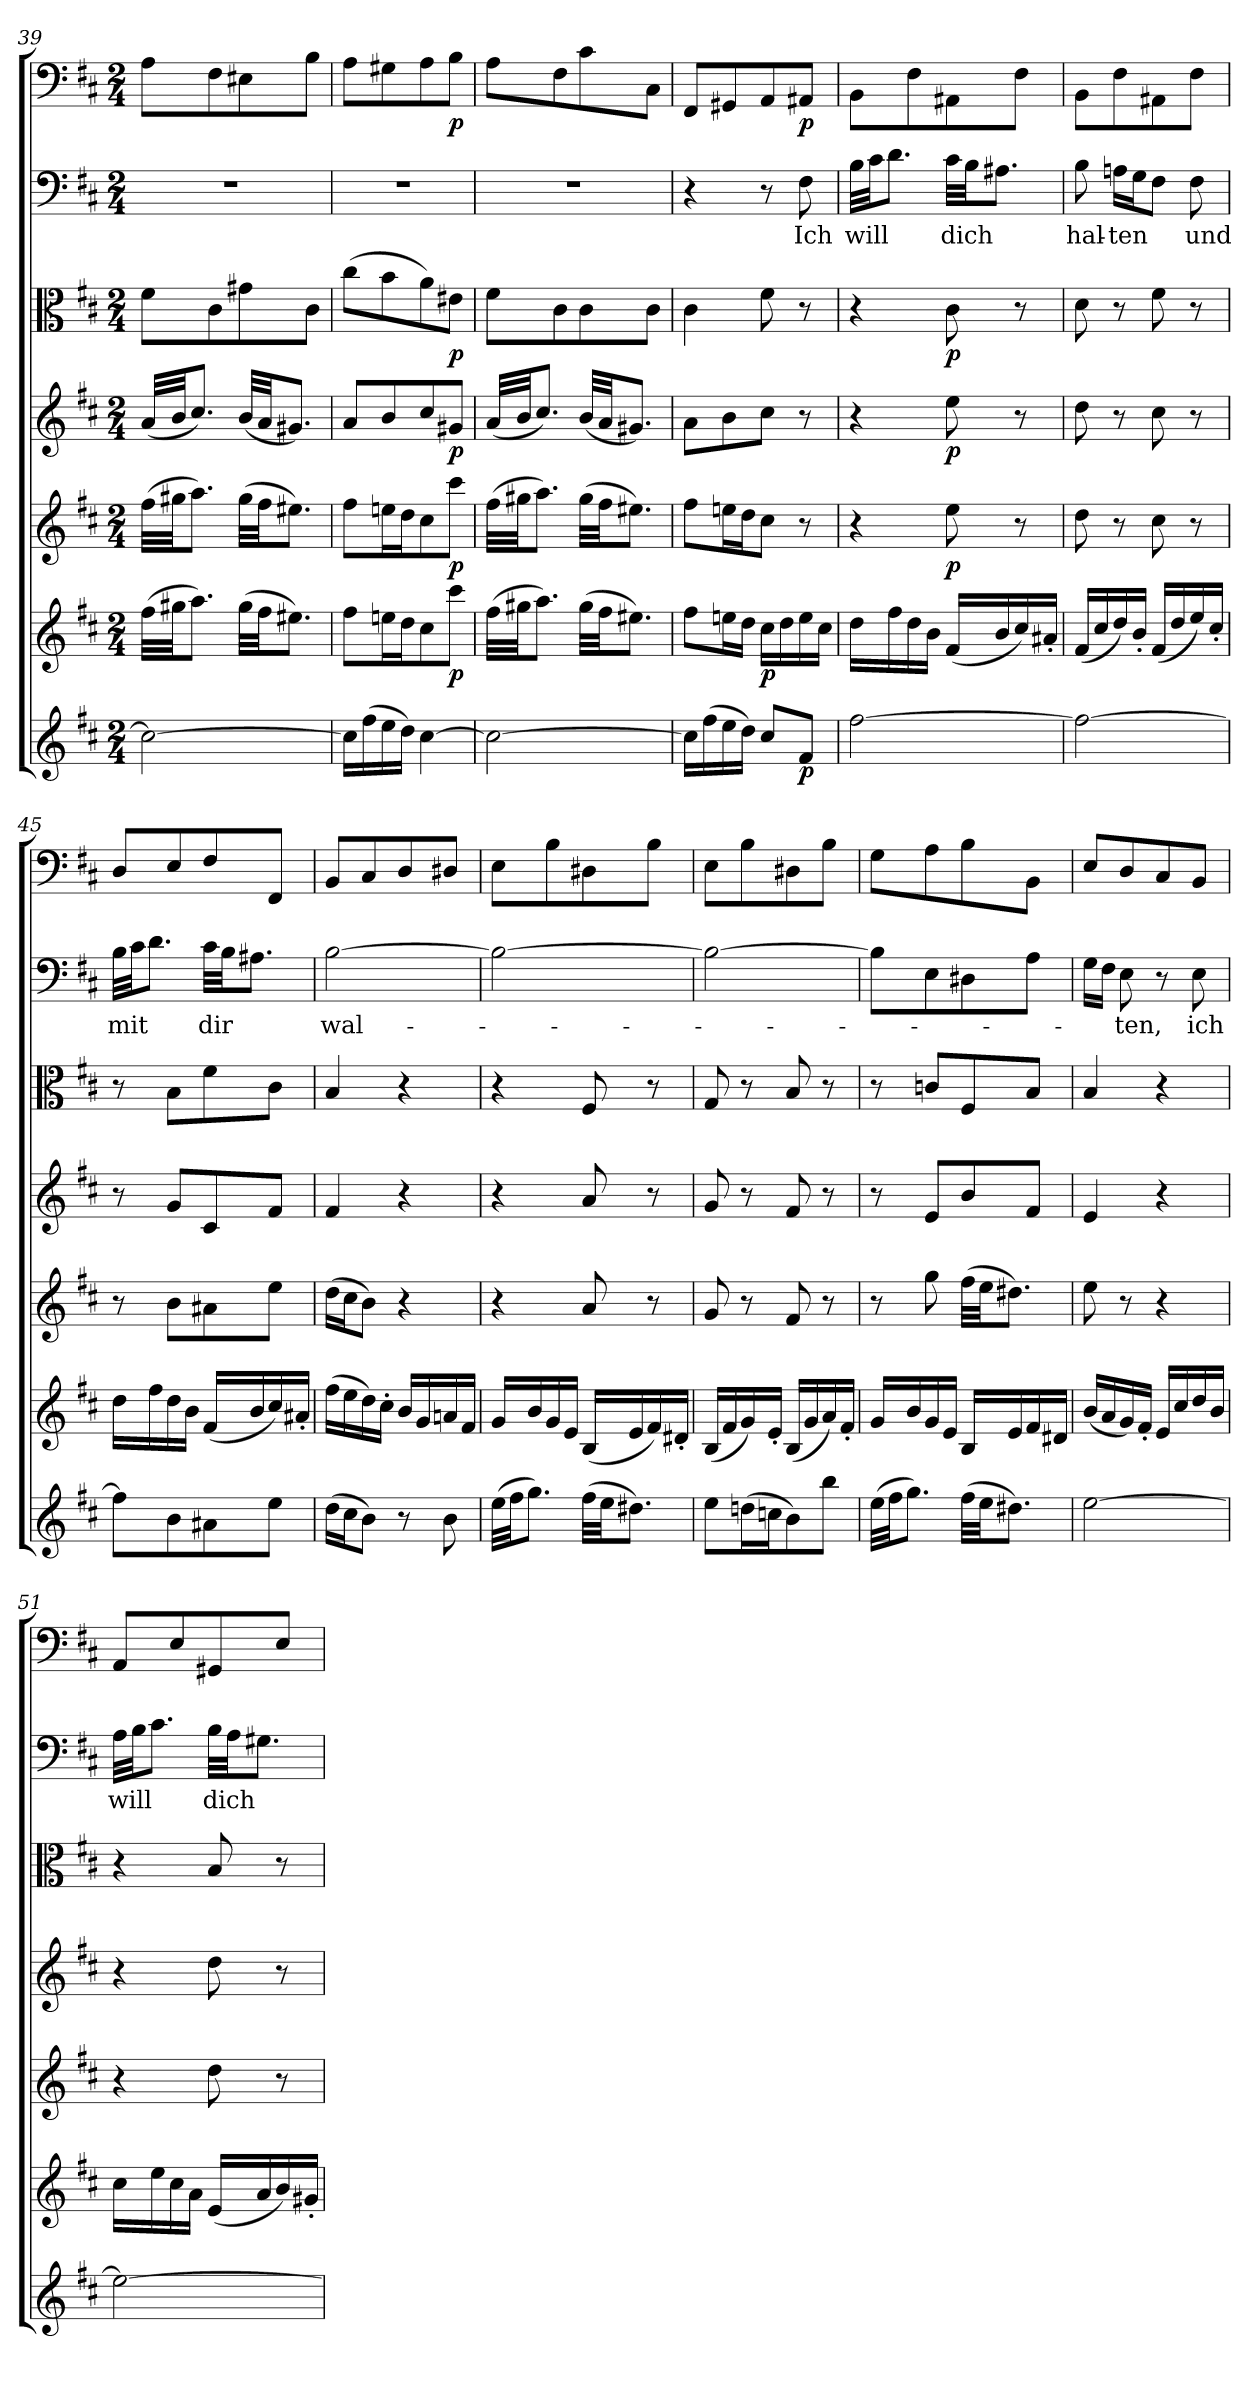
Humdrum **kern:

**kern	**dynam	**kern	**dynam	**kern	**dynam	**kern	**dynam	**kern	**dynam	**kern	**text	**kern	**dynam
*part7	*part7	*part6	*part6	*part5	*part5	*part4	*part4	*part3	*part3	*part2	*part2	*part1	*part1
*staff7	*staff7	*staff6	*staff6	*staff5	*staff5	*staff4	*staff4	*staff3	*staff3	*staff2	*staff2	*staff1	*staff1
*clefG2	*	*clefG2	*	*clefG2	*	*clefG2	*	*clefC3	*	*clefF4	*	*clefF4	*
*k[f#c#]	*	*k[f#c#]	*	*k[f#c#]	*	*k[f#c#]	*	*k[f#c#]	*	*k[f#c#]	*	*k[f#c#]	*
*b:	*	*b:	*	*b:	*	*b:	*	*b:	*	*b:	*	*b:	*
*M2/4	*	*M2/4	*	*M2/4	*	*M2/4	*	*M2/4	*	*M2/4	*	*M2/4	*
=39	=39	=39	=39	=39	=39	=39	=39	=39	=39	=39	=39	=39	=39
2cc#\_	.	(32ff#\LLL	.	(32ff#\LLL	.	(32a/LLL	.	8f#\L	.	2r	.	8A\L	.
.	.	32gg#X\JJ	.	32gg#X\JJ	.	32b/JJ	.	.	.	.	.	.	.
.	.	8.aa\J)	.	8.aa\J)	.	8.cc#/J)	.	.	.	.	.	.	.
.	.	.	.	.	.	.	.	8c#\	.	.	.	8F#\	.
.	.	(32gg#\LLL	.	(32gg#\LLL	.	(32b/LLL	.	8g#X\	.	.	.	8E#X\	.
.	.	32ff#\JJ	.	32ff#\JJ	.	32a/JJ	.	.	.	.	.	.	.
.	.	8.ee#X\J)	.	8.ee#X\J)	.	8.g#X/J)	.	.	.	.	.	.	.
.	.	.	.	.	.	.	.	8c#\J	.	.	.	8B\J	.
=40	=40	=40	=40	=40	=40	=40	=40	=40	=40	=40	=40	=40	=40
16cc#\LL]	.	8ff#\L	.	8ff#\L	.	8a/L	.	(8cc#\L	.	2r	.	8A\L	.
(16ff#\	.	.	.	.	.	.	.	.	.	.	.	.	.
16ee\	.	16een\L	.	16een\L	.	8b/	.	8b\	.	.	.	8G#X\	.
16dd\JJ)	.	16dd\J	.	16dd\J	.	.	.	.	.	.	.	.	.
[4cc#\	.	8cc#\	.	8cc#\	.	8cc#/	.	8a\)	.	.	.	8A\	.
.	.	8ccc#\J	p	8ccc#\J	p	8g#X/J	p	8e#X\J	p	.	.	8B\J	p
=41	=41	=41	=41	=41	=41	=41	=41	=41	=41	=41	=41	=41	=41
2cc#\_	.	(32ff#\LLL	.	(32ff#\LLL	.	(32a/LLL	.	8f#\L	.	2r	.	8A\L	.
.	.	32gg#X\JJ	.	32gg#X\JJ	.	32b/JJ	.	.	.	.	.	.	.
.	.	8.aa\J)	.	8.aa\J)	.	8.cc#/J)	.	.	.	.	.	.	.
.	.	.	.	.	.	.	.	8c#\	.	.	.	8F#\	.
.	.	(32gg#\LLL	.	(32gg#\LLL	.	(32b/LLL	.	8c#\	.	.	.	8c#\	.
.	.	32ff#\JJ	.	32ff#\JJ	.	32a/JJ	.	.	.	.	.	.	.
.	.	8.ee#X\J)	.	8.ee#X\J)	.	8.g#X/J)	.	.	.	.	.	.	.
.	.	.	.	.	.	.	.	8c#\J	.	.	.	8C#\J	.
=42	=42	=42	=42	=42	=42	=42	=42	=42	=42	=42	=42	=42	=42
16cc#\LL]	.	8ff#\L	.	8ff#\L	.	8a\L	.	4c#\	.	4r	.	8FF#/L	.
(16ff#\	.	.	.	.	.	.	.	.	.	.	.	.	.
16ee\	.	16een\L	.	16een\L	.	8b\	.	.	.	.	.	8GG#X/	.
16dd\JJ)	.	16dd\JJ	.	16dd\J	.	.	.	.	.	.	.	.	.
8cc#/L	.	16cc#\LL	p	8cc#\J	.	8cc#\J	.	8f#\	.	8r	.	8AA/	.
.	.	16dd\	.	.	.	.	.	.	.	.	.	.	.
8f#/J	p	16ee\	.	8r	.	8r	.	8r	.	8F#\	Ich	8AA#X/J	p
.	.	16cc#\JJ	.	.	.	.	.	.	.	.	.	.	.
=43	=43	=43	=43	=43	=43	=43	=43	=43	=43	=43	=43	=43	=43
[2ff#\	.	16dd\LL	.	4r	.	4r	.	4r	.	32B\LLL	will	8BB\L	.
.	.	.	.	.	.	.	.	.	.	32c#\JJ	.	.	.
.	.	16ff#\	.	.	.	.	.	.	.	8.d\J	.	.	.
.	.	16dd\	.	.	.	.	.	.	.	.	.	8F#\	.
.	.	16b\JJ	.	.	.	.	.	.	.	.	.	.	.
.	.	(16f#/LL	.	8ee\	p	8ee\	p	8c#\	p	32c#\LLL	dich	8AA#X\	.
.	.	.	.	.	.	.	.	.	.	32B\JJ	.	.	.
.	.	16b/	.	.	.	.	.	.	.	8.A#X\J	.	.	.
.	.	16cc#/)	.	8r	.	8r	.	8r	.	.	.	8F#\J	.
.	.	16a#X'/JJ	.	.	.	.	.	.	.	.	.	.	.
=44	=44	=44	=44	=44	=44	=44	=44	=44	=44	=44	=44	=44	=44
2ff#\_	.	(16f#/LL	.	8dd\	.	8dd\	.	8d\	.	8B\	hal-	8BB\L	.
.	.	16cc#/	.	.	.	.	.	.	.	.	.	.	.
.	.	16dd/)	.	8r	.	8r	.	8r	.	16An\LL	-ten	8F#\	.
.	.	16b'/JJ	.	.	.	.	.	.	.	16G\J	.	.	.
.	.	(16f#/LL	.	8cc#\	.	8cc#\	.	8f#\	.	8F#\J	.	8AA#X\	.
.	.	16dd/	.	.	.	.	.	.	.	.	.	.	.
.	.	16ee/)	.	8r	.	8r	.	8r	.	8F#\	und	8F#\J	.
.	.	16cc#'/JJ	.	.	.	.	.	.	.	.	.	.	.
=45	=45	=45	=45	=45	=45	=45	=45	=45	=45	=45	=45	=45	=45
8ff#\L]	.	16dd\LL	.	8r	.	8r	.	8r	.	32B\LLL	mit	8D/L	.
.	.	.	.	.	.	.	.	.	.	32c#\JJ	.	.	.
.	.	16ff#\	.	.	.	.	.	.	.	8.d\J	.	.	.
8b\	.	16dd\	.	8b\L	.	8g/L	.	8B\L	.	.	.	8E/	.
.	.	16b\JJ	.	.	.	.	.	.	.	.	.	.	.
8a#X\	.	(16f#/LL	.	8a#X\	.	8c#/	.	8f#\	.	32c#\LLL	dir	8F#/	.
.	.	.	.	.	.	.	.	.	.	32B\JJ	.	.	.
.	.	16b/	.	.	.	.	.	.	.	8.A#X\J	.	.	.
8ee\J	.	16cc#/)	.	8ee\J	.	8f#/J	.	8c#\J	.	.	.	8FF#/J	.
.	.	16a#X'/JJ	.	.	.	.	.	.	.	.	.	.	.
=46	=46	=46	=46	=46	=46	=46	=46	=46	=46	=46	=46	=46	=46
(16dd\LL	.	(16ff#\LL	.	(16dd\LL	.	4f#/	.	4B/	.	[2B\	wal-	8BB/L	.
16cc#\J	.	16ee\	.	16cc#\J	.	.	.	.	.	.	.	.	.
8b\J)	.	16dd\)	.	8b\J)	.	.	.	.	.	.	.	8C#/	.
.	.	16cc#'\JJ	.	.	.	.	.	.	.	.	.	.	.
8r	.	16b/LL	.	4r	.	4r	.	4r	.	.	.	8D/	.
.	.	16g/	.	.	.	.	.	.	.	.	.	.	.
8b\	.	16an/	.	.	.	.	.	.	.	.	.	8D#X/J	.
.	.	16f#/JJ	.	.	.	.	.	.	.	.	.	.	.
=47	=47	=47	=47	=47	=47	=47	=47	=47	=47	=47	=47	=47	=47
(32ee\LLL	.	16g/LL	.	4r	.	4r	.	4r	.	2B\_	.	8E\L	.
32ff#\JJ	.	.	.	.	.	.	.	.	.	.	.	.	.
8.gg\J)	.	16b/	.	.	.	.	.	.	.	.	.	.	.
.	.	16g/	.	.	.	.	.	.	.	.	.	8B\	.
.	.	16e/JJ	.	.	.	.	.	.	.	.	.	.	.
(32ff#\LLL	.	(16B/LL	.	8a/	.	8a/	.	8F#/	.	.	.	8D#X\	.
32ee\JJ	.	.	.	.	.	.	.	.	.	.	.	.	.
8.dd#X\J)	.	16e/	.	.	.	.	.	.	.	.	.	.	.
.	.	16f#/)	.	8r	.	8r	.	8r	.	.	.	8B\J	.
.	.	16d#X'/JJ	.	.	.	.	.	.	.	.	.	.	.
=48	=48	=48	=48	=48	=48	=48	=48	=48	=48	=48	=48	=48	=48
8ee\L	.	(16B/LL	.	8g/	.	8g/	.	8G/	.	2B\_	.	8E\L	.
.	.	16f#/	.	.	.	.	.	.	.	.	.	.	.
(16ddn\L	.	16g/)	.	8r	.	8r	.	8r	.	.	.	8B\	.
16ccn\J	.	16e'/JJ	.	.	.	.	.	.	.	.	.	.	.
8b\)	.	(16B/LL	.	8f#/	.	8f#/	.	8B/	.	.	.	8D#X\	.
.	.	16g/	.	.	.	.	.	.	.	.	.	.	.
8bb\J	.	16a/)	.	8r	.	8r	.	8r	.	.	.	8B\J	.
.	.	16f#'/JJ	.	.	.	.	.	.	.	.	.	.	.
=49	=49	=49	=49	=49	=49	=49	=49	=49	=49	=49	=49	=49	=49
(32ee\LLL	.	16g/LL	.	8r	.	8r	.	8r	.	8B\L]	.	8G\L	.
32ff#\JJ	.	.	.	.	.	.	.	.	.	.	.	.	.
8.gg\J)	.	16b/	.	.	.	.	.	.	.	.	.	.	.
.	.	16g/	.	8gg\	.	8e/L	.	8cn/L	.	8E\	.	8A\	.
.	.	16e/JJ	.	.	.	.	.	.	.	.	.	.	.
(32ff#\LLL	.	16B/LL	.	(32ff#\LLL	.	8b/	.	8F#/	.	8D#X\	.	8B\	.
32ee\JJ	.	.	.	32ee\JJ	.	.	.	.	.	.	.	.	.
8.dd#X\J)	.	16e/	.	8.dd#X\J)	.	.	.	.	.	.	.	.	.
.	.	16f#/	.	.	.	8f#/J	.	8B/J	.	8A\J	.	8BB\J	.
.	.	16d#X/JJ	.	.	.	.	.	.	.	.	.	.	.
=50	=50	=50	=50	=50	=50	=50	=50	=50	=50	=50	=50	=50	=50
[2ee\	.	(16b/LL	.	8ee\	.	4e/	.	4B/	.	16G\LL	.	8E/L	.
.	.	16a/	.	.	.	.	.	.	.	16F#\JJ	.	.	.
.	.	16g/)	.	8r	.	.	.	.	.	8E\	-ten,	8D/	.
.	.	16f#'/JJ	.	.	.	.	.	.	.	.	.	.	.
.	.	16e/LL	.	4r	.	4r	.	4r	.	8r	.	8C#/	.
.	.	16cc#/	.	.	.	.	.	.	.	.	.	.	.
.	.	16dd/	.	.	.	.	.	.	.	8E\	ich	8BB/J	.
.	.	16b/JJ	.	.	.	.	.	.	.	.	.	.	.
=51	=51	=51	=51	=51	=51	=51	=51	=51	=51	=51	=51	=51	=51
2ee\_	.	16cc#\LL	.	4r	.	4r	.	4r	.	32A\LLL	will	8AA/L	.
.	.	.	.	.	.	.	.	.	.	32B\JJ	.	.	.
.	.	16ee\	.	.	.	.	.	.	.	8.c#\J	.	.	.
.	.	16cc#\	.	.	.	.	.	.	.	.	.	8E/	.
.	.	16a\JJ	.	.	.	.	.	.	.	.	.	.	.
.	.	(16e/LL	.	8dd\	.	8dd\	.	8B/	.	32B\LLL	dich	8GG#X/	.
.	.	.	.	.	.	.	.	.	.	32A\JJ	.	.	.
.	.	16a/	.	.	.	.	.	.	.	8.G#X\J	.	.	.
.	.	16b/)	.	8r	.	8r	.	8r	.	.	.	8E/J	.
.	.	16g#X'/JJ	.	.	.	.	.	.	.	.	.	.	.
=	=	=	=	=	=	=	=	=	=	=	=	=	=
*-	*-	*-	*-	*-	*-	*-	*-	*-	*-	*-	*-	*-	*-
